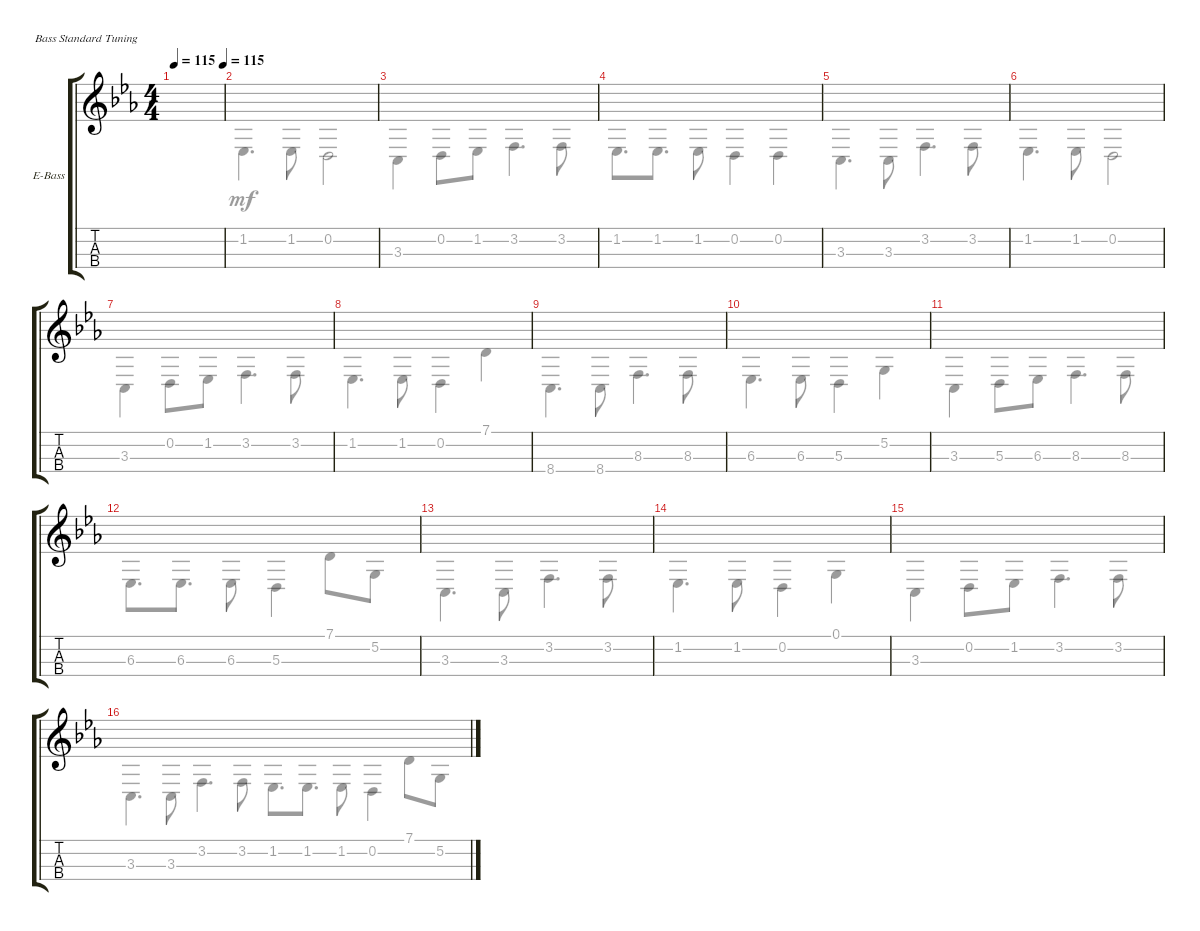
\bracketExtendMode groupsimilarinstruments
\firstSystemTrackNameOrientation horizontal
\otherSystemsTrackNameOrientation horizontal
\track ("Bass (Var 1)" "E-Bass") {solo instrument electricbassfinger}
\staff {score tabs}
\tuning (G2 D2 A1 E1)
\voice
\ts (4 4)
\tempo 115
\tempo (115 1)
\clef g2
\scale
0.423913
\ks eb
|
\scale
0.192029 |
\scale
0.192029 |
\scale
0.192029 |
\scale
0.25 |
\scale
0.25 |
\scale
0.25 |
\scale
0.25 |
\scale
0.25 |
\scale
0.25 |
\scale
0.25 |
\scale
0.25 |
\scale
0.25 |
\scale
0.25 |
\scale
0.25 |
\scale
0.25
\voice
\clef g2
\ottava regular
\simile none
\scale
0.423913
\ks eb
3.3.4{d dy mf} 3.3.8 3.2.4{d} 3.2.8 |
\scale
0.192029 1.2.4{d} 1.2.8 0.2.2 |
\scale
0.192029 3.3.4 0.2.8 1.2.8 3.2.4{d} 3.2.8 |
\scale
0.192029 1.2.8{d} 1.2.8{d} 1.2.8 0.2.4 0.2.4 |
\scale
0.25 3.3.4{d} 3.3.8 3.2.4{d} 3.2.8 |
\scale
0.25 1.2.4{d} 1.2.8 0.2.2 |
\scale
0.25 3.3.4 0.2.8 1.2.8 3.2.4{d} 3.2.8 |
\scale
0.25 1.2.4{d} 1.2.8 0.2.4 7.1.4 |
\scale
0.25 8.4.4{d} 8.4.8 8.3.4{d} 8.3.8 |
\scale
0.25 6.3.4{d} 6.3.8 5.3.4 5.2.4 |
\scale
0.25 3.3.4 5.3.8 6.3.8 8.3.4{d} 8.3.8 |
\scale
0.25 6.3.8{d} 6.3.8{d} 6.3.8 5.3.4 7.1.8 5.2.8 |
\scale
0.25 3.3.4{d} 3.3.8 3.2.4{d} 3.2.8 |
\scale
0.25 1.2.4{d} 1.2.8 0.2.4 0.1.4 |
\scale
0.25 3.3.4 0.2.8 1.2.8 3.2.4{d} 3.2.8 |
\scale
0.25 1.2.8{d} 1.2.8{d} 1.2.8 0.2.4 7.1.8 5.2.8
